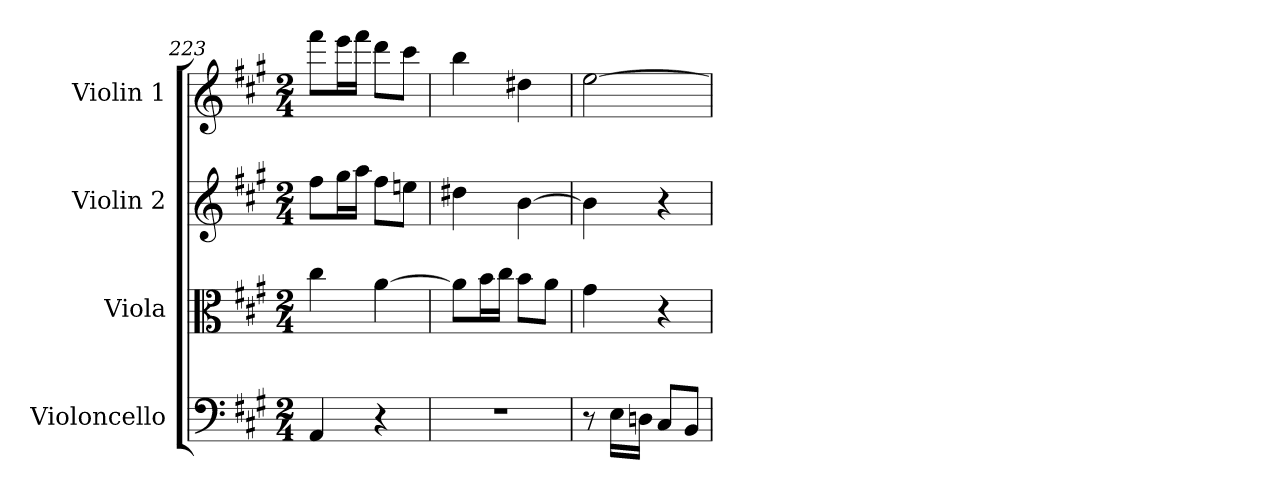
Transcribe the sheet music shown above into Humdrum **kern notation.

**kern	**kern	**kern	**kern
*part4	*part3	*part2	*part1
*staff4	*staff3	*staff2	*staff1
*I"Violoncello	*I"Viola	*I"Violin 2	*I"Violin 1
*I'Vc	*I'Vla	*I'Vln	*I'Vln
!!LO:LB:g=z
*clefF4	*clefC3	*clefG2	*clefG2
*k[f#c#g#]	*k[f#c#g#]	*k[f#c#g#]	*k[f#c#g#]
*M2/4	*M2/4	*M2/4	*M2/4
=223	=223	=223	=223
4AA/	4cc#\	8ff#\L	8fff#\L
.	.	16gg#\L	16eee\L
.	.	16aa\JJ	16fff#\JJ
4r	[4a\	8ff#\L	8ddd\L
.	.	8een\J	8ccc#\J
=224	=224	=224	=224
2r	8a\L]	4dd#X\	4bb\
.	16b\L	.	.
.	16cc#\JJ	.	.
.	8b\L	[4b\	4dd#X\
.	8a\J	.	.
=225	=225	=225	=225
8r	4g#\	4b\]	[2ee\
16E\LL	.	.	.
16Dn\JJ	.	.	.
8C#/L	4r	4r	.
8BB/J	.	.	.
=	=	=	=
*-	*-	*-	*-
